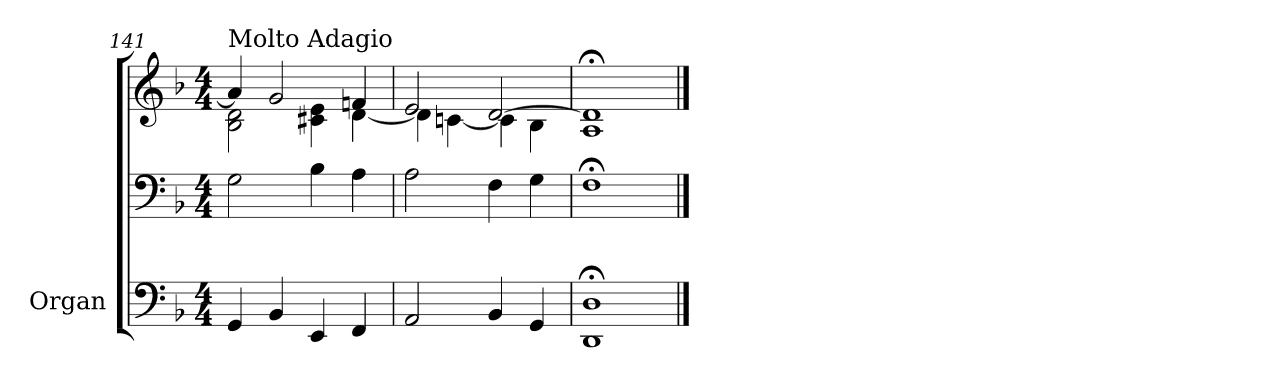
**kern	**kern	**kern
*part1	*part1	*part1
*staff3	*staff2	*staff1
*I"Organ	*	*
*I'Org.	*	*
*clefF4	*clefF4	*clefG2
*k[b-]	*k[b-]	*k[b-]
*F:	*F:	*F:
*M4/4	*M4/4	*M4/4
=141	=141	=141
*	*	*^
!	!	!LO:TX:a:t=Molto Adagio	!
4GG/	2G\	4a/]	2B-\ 2d\
4BB-/	.	2g/	.
4EE/	4B-\	.	4c#X\ 4e\
4FF/	4A\	4fn/	[4d\
!!LO:PB:g=z	!!
=142	=142	=142	=142
2AA/	2A\	2e/	4d\]
.	.	.	[4cn\
4BB-/	4F\	[2d/	4c\]
4GG/	4G\	.	4B-\
*	*	*v	*v
=143	=143	=143
1DD;< 1D;<	1F;<	1A;< 1d];<
==	==	==
*-	*-	*-
